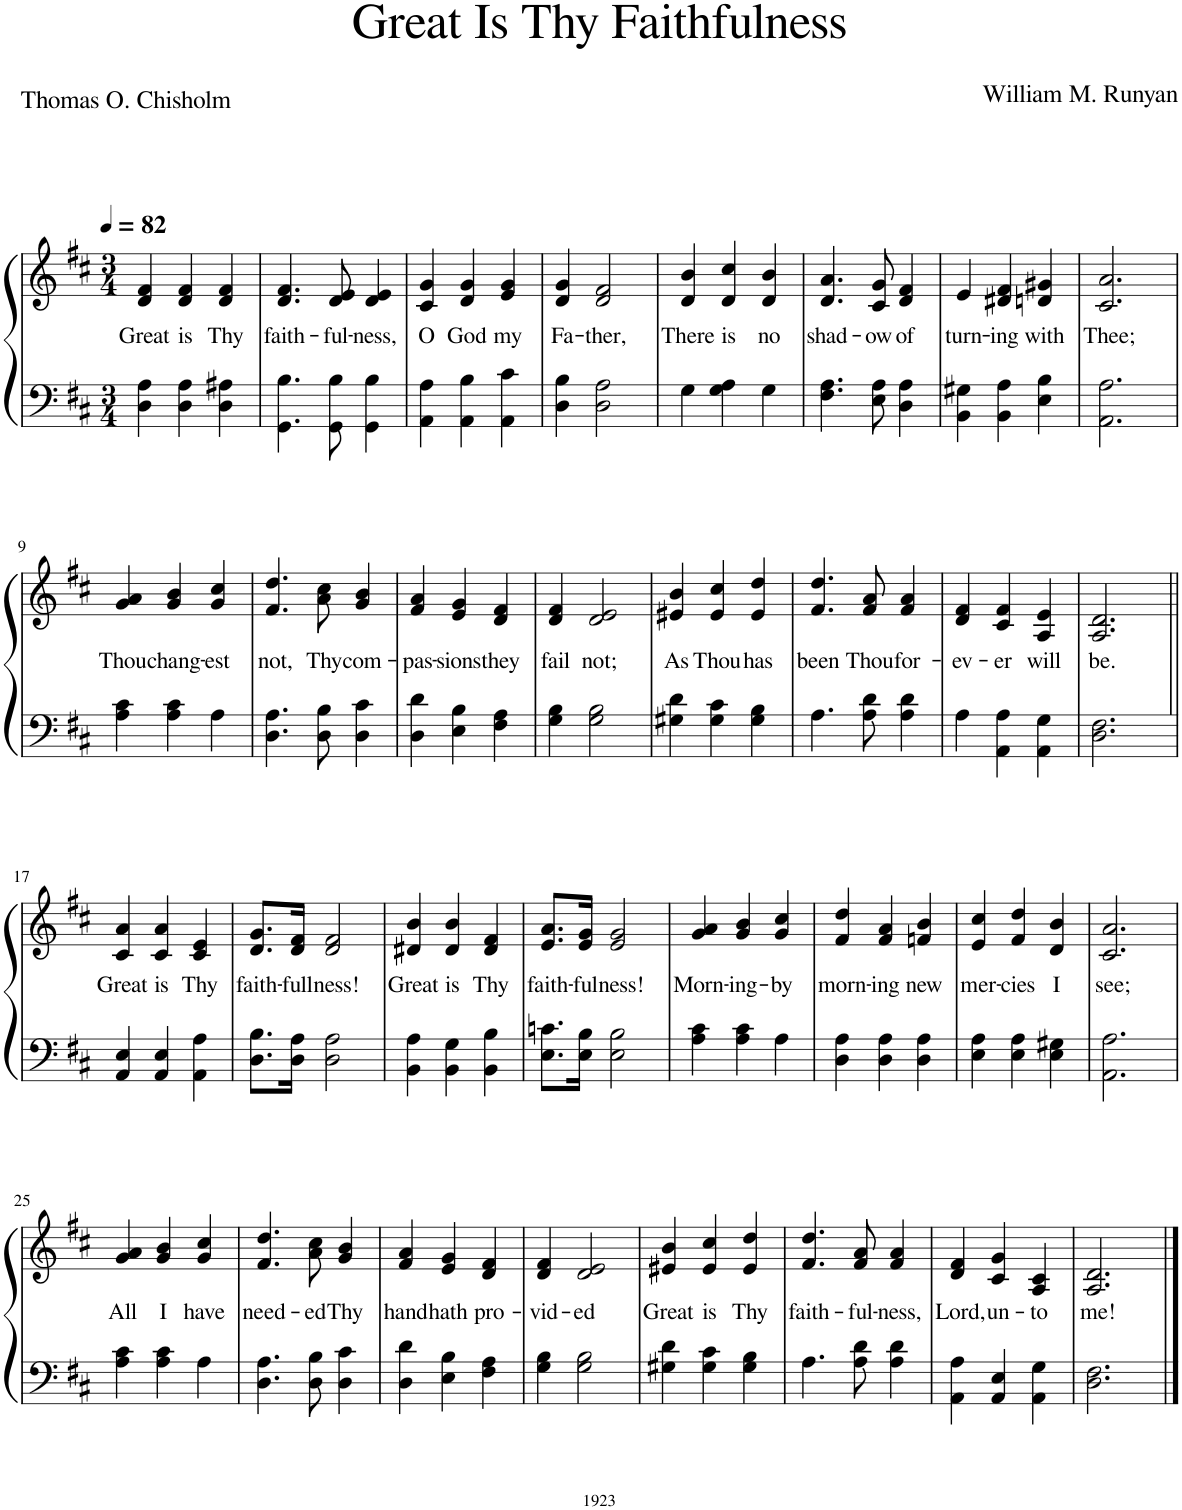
**kern	**kern	**text
*part1	*part1	*part1
*staff2	*staff1	*staff1
*I"Piano	*	*
*I'Pno.	*	*
*clefF4	*clefG2	*
*k[f#c#]	*k[f#c#]	*
*M3/4	*M3/4	*
*MM82	*MM82	*
=1	=1	=1
!	!	!LO:LY:b
4D\ 4A\	4d/ 4f#/	Great
!	!	!LO:LY:b
4D\ 4A\	4d/ 4f#/	is
!	!	!LO:LY:b
4D\ 4A#X\	4d/ 4f#/	Thy
=2	=2	=2
!	!	!LO:LY:b
4.GG\ 4.B\	4.d/ 4.f#/	faith-
!	!	!LO:LY:b
8GG\ 8B\	8d/ 8e/	-ful-
!	!	!LO:LY:b
4GG\ 4B\	4d/ 4e/	-ness,
=3	=3	=3
!	!	!LO:LY:b
4AA\ 4A\	4c#/ 4g/	O
!	!	!LO:LY:b
4AA\ 4B\	4d/ 4g/	God
!	!	!LO:LY:b
4AA\ 4c#\	4e/ 4g/	my
=4	=4	=4
!	!	!LO:LY:b
4D\ 4B\	4d/ 4g/	Fa-
!	!	!LO:LY:b
2D\ 2A\	2d/ 2f#/	-ther,
=5	=5	=5
!	!	!LO:LY:b
4G\	4d/ 4b/	There
!	!	!LO:LY:b
4G\ 4A\	4d/ 4cc#/	is
!	!	!LO:LY:b
4G\	4d/ 4b/	no
=6	=6	=6
!	!	!LO:LY:b
4.F#\ 4.A\	4.d/ 4.a/	shad-
!	!	!LO:LY:b
8E\ 8A\	8c#/ 8g/	-ow
!	!	!LO:LY:b
4D\ 4A\	4d/ 4f#/	of
=7	=7	=7
!	!	!LO:LY:b
4BB\ 4G#X\	4e/	turn-
!	!	!LO:LY:b
4BB\ 4A\	4d#X/ 4f#/	-ing
!	!	!LO:LY:b
4E\ 4B\	4dn/ 4g#X/	with
=8	=8	=8
!	!	!LO:LY:b
2.AA\ 2.A\	2.c#/ 2.a/	Thee;
!!LO:LB:g=z
=9	=9	=9
!	!	!LO:LY:b
4A\ 4c#\	4g/ 4a/	Thou
!	!	!LO:LY:b
4A\ 4c#\	4g/ 4b/	chang-
!	!	!LO:LY:b
4A\	4g/ 4cc#/	-est
=10	=10	=10
!	!	!LO:LY:b
4.D\ 4.A\	4.f#/ 4.dd/	not,
!	!	!LO:LY:b
8D\ 8B\	8a\ 8cc#\	Thy
!	!	!LO:LY:b
4D\ 4c#\	4g/ 4b/	com-
=11	=11	=11
!	!	!LO:LY:b
4D\ 4d\	4f#/ 4a/	-pas-
!	!	!LO:LY:b
4E\ 4B\	4e/ 4g/	-sions
!	!	!LO:LY:b
4F#\ 4A\	4d/ 4f#/	they
=12	=12	=12
!	!	!LO:LY:b
4G\ 4B\	4d/ 4f#/	fail
!	!	!LO:LY:b
2G\ 2B\	2d/ 2e/	not;
=13	=13	=13
!	!	!LO:LY:b
4G#X\ 4d\	4e#X/ 4b/	As
!	!	!LO:LY:b
4G#\ 4c#\	4e#/ 4cc#/	Thou
!	!	!LO:LY:b
4G#\ 4B\	4e#/ 4dd/	has
=14	=14	=14
!	!	!LO:LY:b
4.A\	4.f#/ 4.dd/	been
!	!	!LO:LY:b
8A\ 8d\	8f#/ 8a/	Thou
!	!	!LO:LY:b
4A\ 4d\	4f#/ 4a/	for-
=15	=15	=15
!	!	!LO:LY:b
4A\	4d/ 4f#/	-ev-
!	!	!LO:LY:b
4AA\ 4A\	4c#/ 4f#/	-er
!	!	!LO:LY:b
4AA\ 4G\	4A/ 4e/	will
=16	=16	=16
!	!	!LO:LY:b
2.D\ 2.F#\	2.A/ 2.d/	be.
!!LO:LB:g=z
=17||	=17||	=17||
!	!	!LO:LY:b
4AA/ 4E/	4c#/ 4a/	Great
!	!	!LO:LY:b
4AA/ 4E/	4c#/ 4a/	is
!	!	!LO:LY:b
4AA\ 4A\	4c#/ 4e/	Thy
=18	=18	=18
!	!	!LO:LY:b
8.D\ 8.B\L	8.d/ 8.g/L	faith-
!	!	!LO:LY:b
16D\ 16A\Jk	16d/ 16f#/Jk	-full
!	!	!LO:LY:b
2D\ 2A\	2d/ 2f#/	ness!
=19	=19	=19
!	!	!LO:LY:b
4BB\ 4A\	4d#X/ 4b/	Great
!	!	!LO:LY:b
4BB\ 4G\	4d#/ 4b/	is
!	!	!LO:LY:b
4BB\ 4B\	4d#/ 4f#/	Thy
=20	=20	=20
!	!	!LO:LY:b
8.E\ 8.cn\L	8.e/ 8.a/L	faith-
!	!	!LO:LY:b
16E\ 16B\Jk	16e/ 16g/Jk	-ful
!	!	!LO:LY:b
2E\ 2B\	2e/ 2g/	ness!
=21	=21	=21
!	!	!LO:LY:b
4A\ 4c#\	4g/ 4a/	Morn-
!	!	!LO:LY:b
4A\ 4c#\	4g/ 4b/	-ing-
!	!	!LO:LY:b
4A\	4g/ 4cc#/	-by
=22	=22	=22
!	!	!LO:LY:b
4D\ 4A\	4f#/ 4dd/	morn-
!	!	!LO:LY:b
4D\ 4A\	4f#/ 4a/	-ing
!	!	!LO:LY:b
4D\ 4A\	4fn/ 4b/	new
=23	=23	=23
!	!	!LO:LY:b
4E\ 4A\	4e/ 4cc#/	mer-
!	!	!LO:LY:b
4E\ 4A\	4f#/ 4dd/	-cies
!	!	!LO:LY:b
4E\ 4G#X\	4d/ 4b/	I
=24	=24	=24
!	!	!LO:LY:b
2.AA\ 2.A\	2.c#/ 2.a/	see;
!!LO:LB:g=z
=25	=25	=25
!	!	!LO:LY:b
4A\ 4c#\	4g/ 4a/	All
!	!	!LO:LY:b
4A\ 4c#\	4g/ 4b/	I
!	!	!LO:LY:b
4A\	4g/ 4cc#/	have
=26	=26	=26
!	!	!LO:LY:b
4.D\ 4.A\	4.f#/ 4.dd/	need-
!	!	!LO:LY:b
8D\ 8B\	8a\ 8cc#\	-ed
!	!	!LO:LY:b
4D\ 4c#\	4g/ 4b/	Thy
=27	=27	=27
!	!	!LO:LY:b
4D\ 4d\	4f#/ 4a/	hand
!	!	!LO:LY:b
4E\ 4B\	4e/ 4g/	hath
!	!	!LO:LY:b
4F#\ 4A\	4d/ 4f#/	pro-
=28	=28	=28
!	!	!LO:LY:b
4G\ 4B\	4d/ 4f#/	-vid-
!	!	!LO:LY:b
2G\ 2B\	2d/ 2e/	-ed
=29	=29	=29
!	!	!LO:LY:b
4G#X\ 4d\	4e#X/ 4b/	Great
!	!	!LO:LY:b
4G#\ 4c#\	4e#/ 4cc#/	is
!	!	!LO:LY:b
4G#\ 4B\	4e#/ 4dd/	Thy
=30	=30	=30
!	!	!LO:LY:b
4.A\	4.f#/ 4.dd/	faith-
!	!	!LO:LY:b
8A\ 8d\	8f#/ 8a/	-ful-
!	!	!LO:LY:b
4A\ 4d\	4f#/ 4a/	-ness,
=31	=31	=31
!	!	!LO:LY:b
4AA\ 4A\	4d/ 4f#/	Lord,
!	!	!LO:LY:b
4AA/ 4E/	4c#/ 4g/	un-
!	!	!LO:LY:b
4AA\ 4G\	4A/ 4c#/	-to
=32	=32	=32
!	!	!LO:LY:b
2.D\ 2.F#\	2.A/ 2.d/	me!
==	==	==
*-	*-	*-
